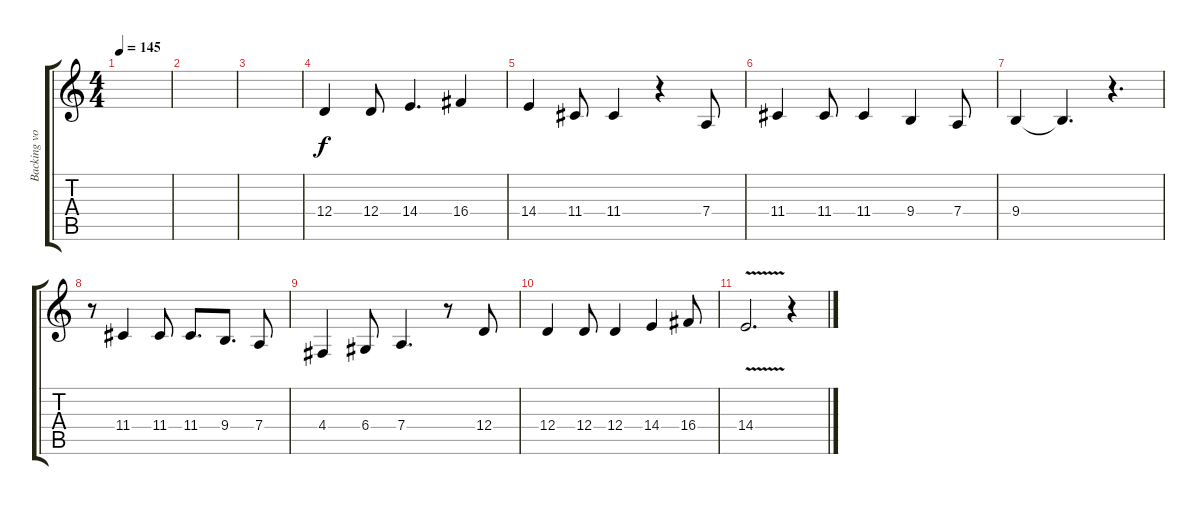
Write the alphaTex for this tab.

\track ("Backing vocals" "Backing vo") {instrument lead2sawtooth}
\staff {score tabs}
\tuning (E4 B3 G3 D3 A2 E2) {hide}
\ts (4 4)
\tempo 145
\clef g2
\ks c
|
|
|
12.4.4 12.4.8 14.4.4{d} 16.4.4 |
14.4.4 11.4.8 11.4.4 r.4 7.4.8 |
11.4.4 11.4.8 11.4.4 9.4.4 7.4.8 |
9.4.4 9.4{t}.4{d} r.4{d} |
r.8 11.4.4 11.4.8 11.4.8{d} 9.4.8{d} 7.4.8 |
4.4.4 6.4.8 7.4.4{d} r.8 12.4.8 |
12.4.4 12.4.8 12.4.4 14.4.4 16.4.8 |
14.4{v}.2{d} r.4
